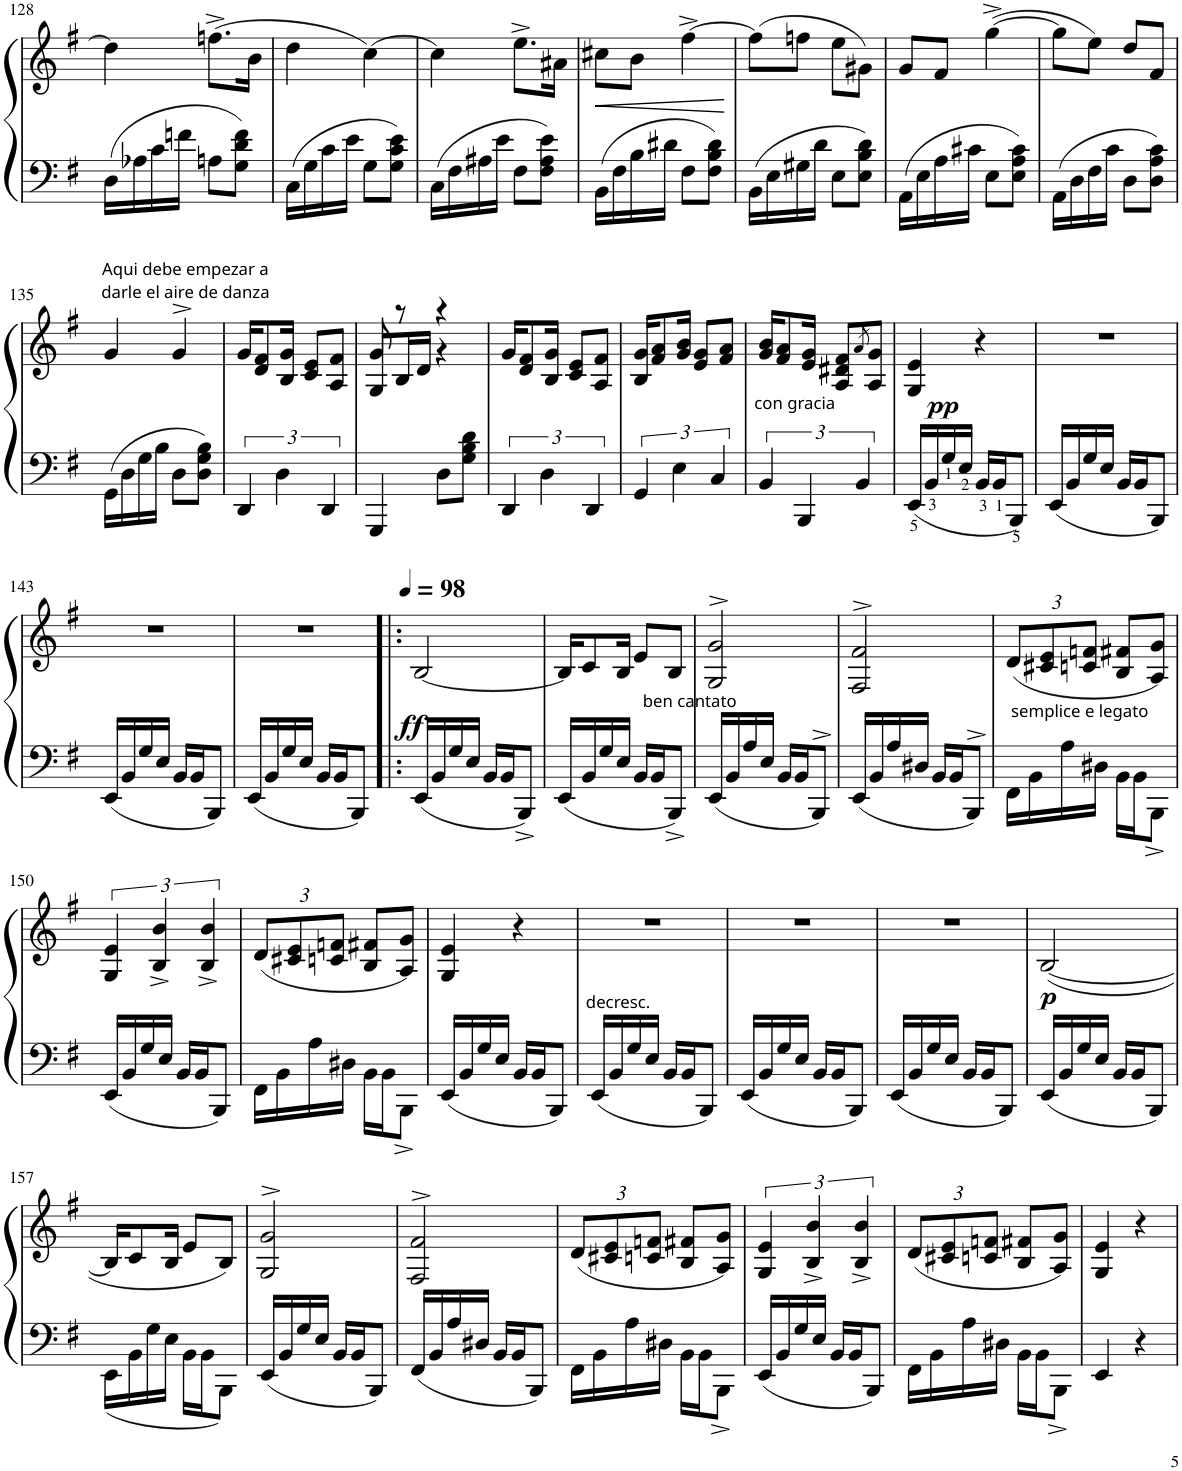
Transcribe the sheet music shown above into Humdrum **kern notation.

**kern	**kern	**dynam
*part1	*part1	*part1
*staff2	*staff1	*staff1/2
*I"Piano	*	*
*I'Pno.	*	*
!!LO:PB:g=z
*clefF4	*clefG2	*
*k[f#]	*k[f#]	*
*M2/4	*M2/4	*
=128	=128	=128
16D\LL	4dd\]	.
16A-X\	.	.
16c\	.	.
16fn\JJ	.	.
8An\L	(8.ffn^\L	.
8G\ 8d\ 8f\J	.	.
.	16b\Jk	.
=129	=129	=129
16C\LL	4dd\	.
16G\	.	.
16c\	.	.
16e\JJ	.	.
8G\L	[4cc\)	.
8G\ 8c\ 8e\J	.	.
=130	=130	=130
16C\LL	4cc\]	.
16F#\	.	.
16A#X\	.	.
16e\JJ	.	.
8F#\L	8.ee^\L	.
8F#\ 8A#\ 8e\J	.	.
.	16a#X\Jk	.
=131	=131	=131
16BB\LL	8cc#X\L	.
16F#\	.	.
16B\	8b\J	.
16d#X\JJ	.	.
8F#\L	[4ff#^\	.
8F#\ 8B\ 8d#\J	.	.
=132	=132	=132
16BB\LL	(8ff#\L]	.
16E\	.	.
16G#X\	8ffn\J	.
16d\JJ	.	.
8E\L	8ee\L	.
8E\ 8B\ 8d\J	8g#X\J)	.
=133	=133	=133
16AA\LL	8g/L	.
16E\	.	.
16A\	8f#/J	.
16c#X\JJ	.	.
8E\L	(>[4gg^\	.
8E\ 8A\ 8c#\J	.	.
=134	=134	=134
16AA\LL	8gg\L]	.
16D\	.	.
16F#\	8ee\J)	.
16c\JJ	.	.
8D\L	8dd/L	.
8D\ 8A\ 8c\J	8f#/J	.
!!LO:LB:g=z
=135	=135	=135
!	!LO:TX:a:t=Aqui debe empezar a	!
!	!LO:TX:a:t=darle el aire de danza	!
16GG\LL	4g/	.
16D\	.	.
16G\	.	.
16B\JJ	.	.
8D\L	4g^>/	.
8D\ 8G\ 8B\J	.	.
=136	=136	=136
6DD/	16g/KL	.
.	8d/ 8f#/	.
6D\	.	.
.	16B/ 16g/Jk	.
.	8c/ 8e/L	.
6DD/	.	.
.	8A/ 8f#/J	.
=137	=137	=137
*	*^	*
4GGG/	8g/	8G/L	.
.	8r	16B/L	.
.	.	16d/JJ	.
8D\L	4r	4r	.
8G\ 8B\ 8d\J	.	.	.
*	*v	*v	*
=138	=138	=138
6DD/	16g/KL	.
.	8d/ 8f#/	.
6D\	.	.
.	16B/ 16g/Jk	.
.	8c/ 8e/L	.
6DD/	.	.
.	8A/ 8f#/J	.
=139	=139	=139
6GG/	16B/ 16g/KL	.
.	8f#/ 8a/	.
6E\	.	.
.	16g/ 16b/Jk	.
.	8e/ 8g/L	.
6C/	.	.
.	8f#/ 8a/J	.
=140	=140	=140
!	!LO:TX:b:t=con gracia	!
6BB/	16g/ 16b/KL	.
.	8f#/ 8a/	.
6BBB/	.	.
.	16e/ 16g/Jk	.
.	8A/ 8d#X/ 8f#/L	.
6BB/	.	.
.	8qa/	.
.	8A/ 8g/J	.
=141	=141	=141
*	*^	*
16EE/LL	4G/ 4e/	8ryy	.
16BB/	.	.	.
!	!	!	!LO:DY:b
16G/	.	4.ryy	pp
16E/JJ	.	.	.
16BB/LL	4r	.	.
16BB/J	.	.	.
8BBB/J	.	.	.
*	*v	*v	*
=142	=142	=142
16EE/LL	2r	.
16BB/	.	.
16G/	.	.
16E/JJ	.	.
16BB/LL	.	.
16BB/J	.	.
8BBB/J	.	.
!!LO:LB:g=z
=143	=143	=143
16EE/LL	2r	.
16BB/	.	.
16G/	.	.
16E/JJ	.	.
16BB/LL	.	.
16BB/J	.	.
8BBB/J	.	.
=144	=144	=144
16EE/LL	2r	.
16BB/	.	.
16G/	.	.
16E/JJ	.	.
16BB/LL	.	.
16BB/J	.	.
8BBB/J	.	.
=145!|:	=145!|:	=145!|:
*	*MM98	*
!	!	!LO:DY:a=2
16EE/LL	[2B/	ff
16BB/	.	.
16G/	.	.
16E/JJ	.	.
16BB/LL	.	.
16BB/J	.	.
8BBB^/J	.	.
=146	=146	=146
!	!LO:TX:b:t=ben cantato	!
16EE/LL	16B/KL]	.
16BB/	8c/	.
16G/	.	.
16E/JJ	16B/Jk	.
16BB/LL	8e/L	.
16BB/J	.	.
8BBB^/J	8B/J	.
=147	=147	=147
16EE/LL	2G/^> 2g/^>	.
16BB/	.	.
16A/	.	.
16E/JJ	.	.
16BB/LL	.	.
16BB/J	.	.
8BBB^>/J	.	.
=148	=148	=148
16EE/LL	2F#/^> 2f#/^>	.
16BB/	.	.
16A/	.	.
16D#X/JJ	.	.
16BB/LL	.	.
16BB/J	.	.
8BBB^>/J	.	.
=149	=149	=149
*	*Xbrackettup	*
!	!LO:TX:b:t=semplice e legato	!
16FF#\LL	(12d/L	.
16BB\	.	.
.	12c#X/ 12e/	.
16A\	.	.
.	12cn/ 12fn/J	.
16D#X\JJ	.	.
16BB\LL	8B/ 8f#X/L	.
16BB\J	.	.
8BBB^<\J	8A/ 8g/J)	.
!!LO:LB:g=z
=150	=150	=150
*	*brackettup	*
16EE/LL	6G/ 6e/	.
16BB/	.	.
16G/	.	.
.	6B/^ 6b/^	.
16E/JJ	.	.
16BB/LL	.	.
16BB/J	.	.
.	6B/^ 6b/^	.
8BBB/J	.	.
=151	=151	=151
*	*Xbrackettup	*
16FF#\LL	(12d/L	.
16BB\	.	.
.	12c#X/ 12e/	.
16A\	.	.
.	12cn/ 12fn/J	.
16D#X\JJ	.	.
16BB\LL	8B/ 8f#X/L	.
16BB\J	.	.
8BBB^<\J	8A/ 8g/J)	.
=152	=152	=152
16EE/LL	4G/ 4e/	.
16BB/	.	.
16G/	.	.
16E/JJ	.	.
16BB/LL	4r	.
16BB/J	.	.
8BBB/J	.	.
=153	=153	=153
!LO:TX:a:t=decresc.	!	!
16EE/LL	2r	.
16BB/	.	.
16G/	.	.
16E/JJ	.	.
16BB/LL	.	.
16BB/J	.	.
8BBB/J	.	.
=154	=154	=154
16EE/LL	2r	.
16BB/	.	.
16G/	.	.
16E/JJ	.	.
16BB/LL	.	.
16BB/J	.	.
8BBB/J	.	.
=155	=155	=155
16EE/LL	2r	.
16BB/	.	.
16G/	.	.
16E/JJ	.	.
16BB/LL	.	.
16BB/J	.	.
8BBB/J	.	.
=156	=156	=156
!	!	!LO:DY:b
16EE/LL	([2B/	p
16BB/	.	.
16G/	.	.
16E/JJ	.	.
16BB/LL	.	.
16BB/J	.	.
8BBB/J	.	.
!!LO:LB:g=z
=157	=157	=157
16EE\LL	16B/KL]	.
16BB\	8c/	.
16G\	.	.
16E\JJ	16B/Jk	.
16BB\LL	8e/L	.
16BB\J	.	.
8BBB\J	8B/J)	.
=158	=158	=158
16EE/LL	2G/^> 2g/^>	.
16BB/	.	.
16G/	.	.
16E/JJ	.	.
16BB/LL	.	.
16BB/J	.	.
8BBB/J	.	.
=159	=159	=159
16FF#/LL	2F#/^> 2f#/^>	.
16BB/	.	.
16A/	.	.
16D#X/JJ	.	.
16BB/LL	.	.
16BB/J	.	.
8BBB/J	.	.
=160	=160	=160
16FF#\LL	(12d/L	.
16BB\	.	.
.	12c#X/ 12e/	.
16A\	.	.
.	12cn/ 12fn/J	.
16D#X\JJ	.	.
16BB\LL	8B/ 8f#X/L	.
16BB\J	.	.
8BBB^<\J	8A/ 8g/J)	.
=161	=161	=161
*	*brackettup	*
16EE/LL	6G/ 6e/	.
16BB/	.	.
16G/	.	.
.	6B/^ 6b/^	.
16E/JJ	.	.
16BB/LL	.	.
16BB/J	.	.
.	6B/^ 6b/^	.
8BBB/J	.	.
=162	=162	=162
*	*Xbrackettup	*
16FF#\LL	(12d/L	.
16BB\	.	.
.	12c#X/ 12e/	.
16A\	.	.
.	12cn/ 12fn/J	.
16D#X\JJ	.	.
16BB\LL	8B/ 8f#X/L	.
16BB\J	.	.
8BBB^<\J	8A/ 8g/J)	.
=163	=163	=163
4EE/	4G/ 4e/	.
4r	4r	.
=	=	=
*-	*-	*-
